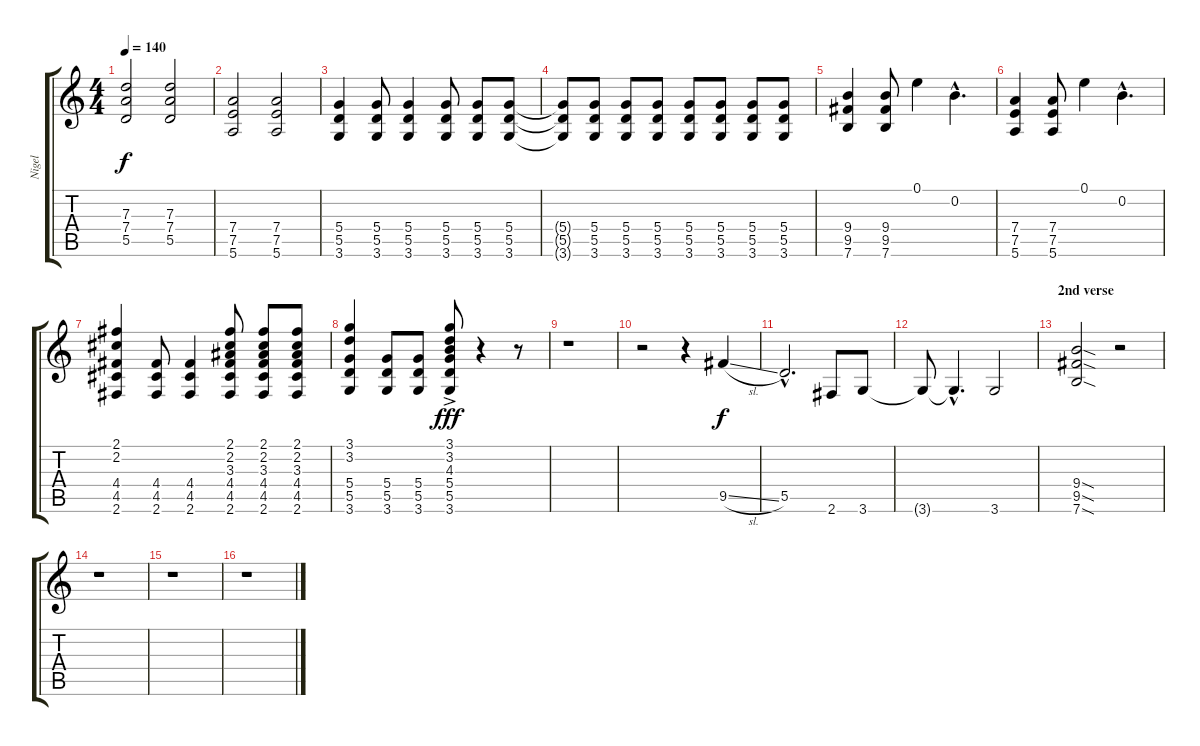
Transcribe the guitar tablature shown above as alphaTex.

\track ("Nigel" "Nigel") {instrument distortionguitar}
\staff {score tabs}
\tuning (E4 B3 G3 D3 A2 E2) {hide}
\ts (4 4)
\tempo 140
\clef g2
\ks c
(7.3 7.4 5.5).2{dy f} (7.3 7.4 5.5).2 |
(7.4 7.5 5.6).2 (7.4 7.5 5.6).2 |
(5.4 5.5 3.6).4 (5.4 5.5 3.6).8 (5.4 5.5 3.6).4 (5.4 5.5 3.6).8 (5.4 5.5 3.6).8 (5.4 5.5 3.6).8 |
(5.4{t} 5.5{t} 3.6{t}).8 (5.4 5.5 3.6).8 (5.4 5.5 3.6).8 (5.4 5.5 3.6).8 (5.4 5.5 3.6).8 (5.4 5.5 3.6).8 (5.4 5.5 3.6).8 (5.4 5.5 3.6).8 |
(9.4 9.5 7.6).4{volume 12} (9.4 9.5 7.6).8 0.1.4 0.2{hac}.4{d} |
(7.4 7.5 5.6).4 (7.4 7.5 5.6).8 0.1.4 0.2{hac}.4{d} |
(2.1 2.2 4.4 4.5 2.6).4 (4.4 4.5 2.6).8 (4.4 4.5 2.6).4 (2.1 2.2 3.3 4.4 4.5 2.6).8 (2.1 2.2 3.3 4.4 4.5 2.6).8 (2.1 2.2 3.3 4.4 4.5 2.6).8 |
(3.1 3.2 5.4 5.5 3.6).4 (5.4 5.5 3.6).8 (5.4 5.5 3.6).8 (3.1 3.2 4.3 5.4 5.5 3.6{ac}).8{dy fff} r.4 r.8 |
r.1 |
r.2 r.4 9.5{sl}.4{dy f} |
5.5{hac}.2{d} 2.6.8 3.6.8 |
3.6{t}.8 3.6{hac t}.4{d} 3.6.2 |
\section ("" "2nd verse")
(9.4{sod} 9.5{sod} 7.6{sod}).2 r.2 |
r.1 |
r.1 |
r.1
